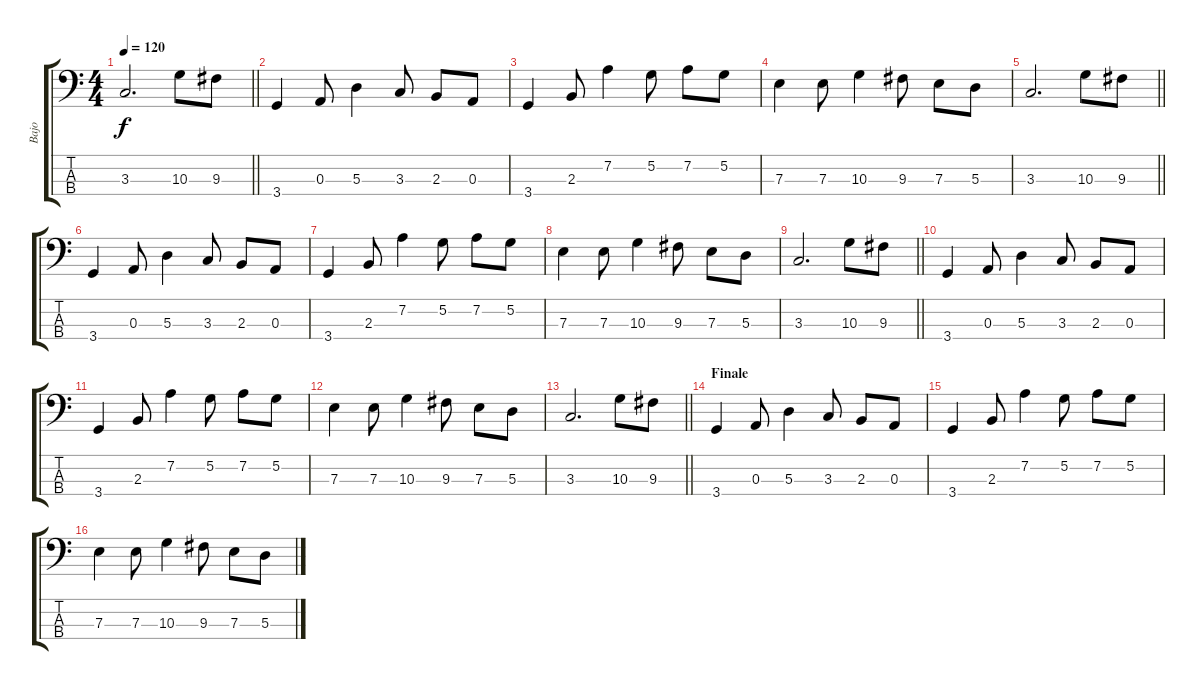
\track ("Bajo" "Bajo") {instrument electricbassfinger}
\staff {score tabs}
\tuning (G2 D2 A1 E1) {hide}
\ts (4 4)
\tempo 120
\clef f4
\barLineRight lightlight
\ks c
3.3.2{d dy f} 10.3.8 9.3.8 |
3.4.4 0.3.8 5.3.4 3.3.8 2.3.8 0.3.8 |
3.4.4 2.3.8 7.2.4 5.2.8 7.2.8 5.2.8 |
7.3.4 7.3.8 10.3.4 9.3.8 7.3.8 5.3.8 |
\barLineRight lightlight
3.3.2{d} 10.3.8 9.3.8 |
3.4.4 0.3.8 5.3.4 3.3.8 2.3.8 0.3.8 |
3.4.4 2.3.8 7.2.4 5.2.8 7.2.8 5.2.8 |
7.3.4 7.3.8 10.3.4 9.3.8 7.3.8 5.3.8 |
\barLineRight lightlight
3.3.2{d} 10.3.8 9.3.8 |
3.4.4 0.3.8 5.3.4 3.3.8 2.3.8 0.3.8 |
3.4.4 2.3.8 7.2.4 5.2.8 7.2.8 5.2.8 |
7.3.4 7.3.8 10.3.4 9.3.8 7.3.8 5.3.8 |
\barLineRight lightlight
3.3.2{d} 10.3.8 9.3.8 |
\section ("" "Finale")
3.4.4 0.3.8 5.3.4 3.3.8 2.3.8 0.3.8 |
3.4.4 2.3.8 7.2.4 5.2.8 7.2.8 5.2.8 |
7.3.4 7.3.8 10.3.4 9.3.8 7.3.8 5.3.8
